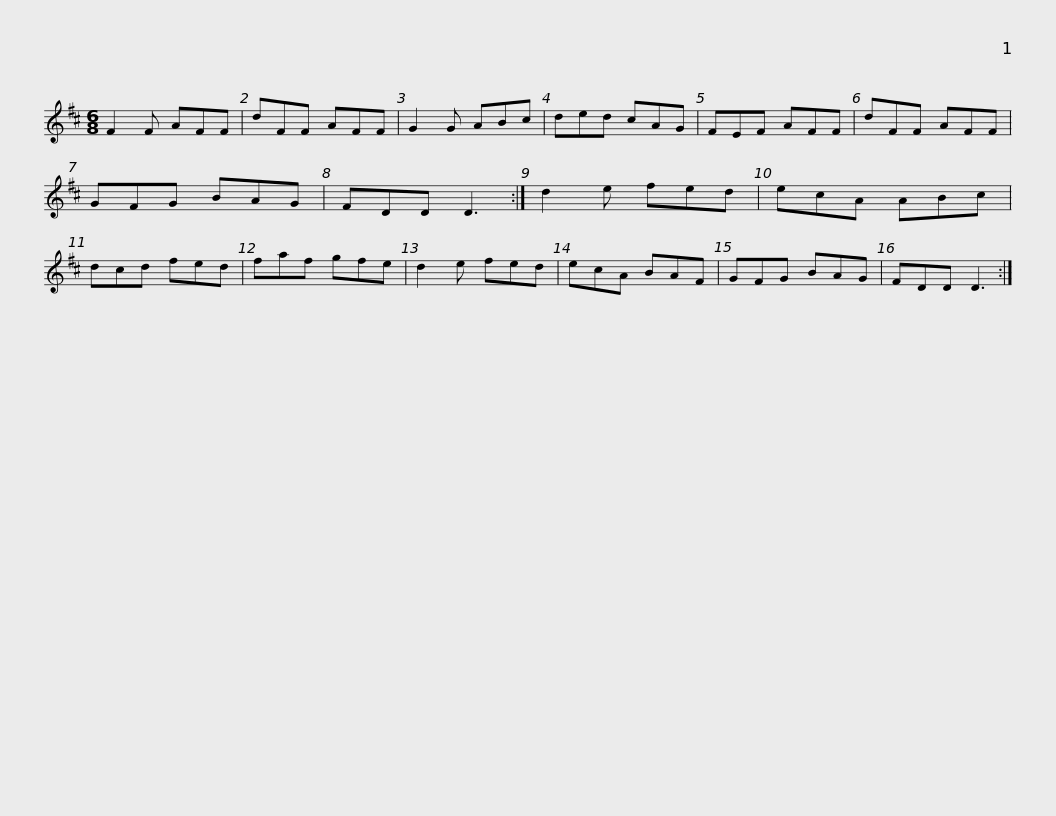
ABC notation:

X:1
L:1/8
M:6/8
I:linebreak $
K:D
V:1 treble
V:1
 F2 F AFF | dFF AFF | G2 G ABc | ded cAG | FEF AFF | %5
 dFF AFF | GFG BAG |$ FDD D3 :| d2 e fed | ecA ABc | %10
 dcd fed | faf gfe | d2 e fed | ecA BAF | GFG BAG |$ %15
 FDD D3 :| %16
